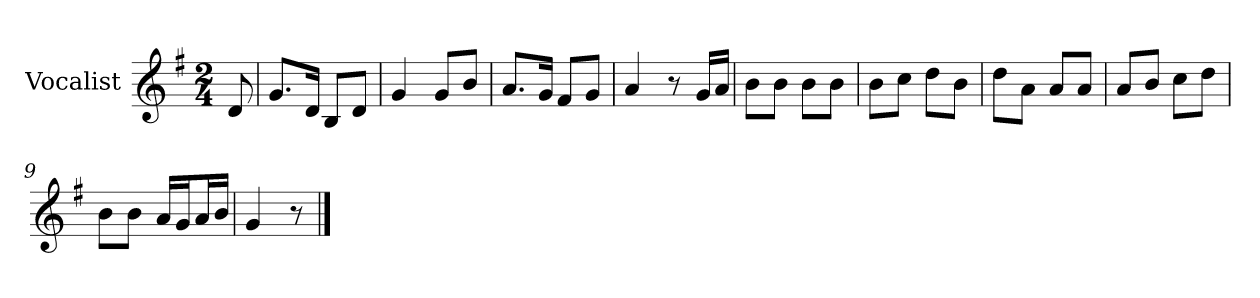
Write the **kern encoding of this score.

**kern
*part1
*staff1
*I"Vocalist
*k[f#]
*G:
*M2/4
=
8d
=1
8.gL
16dJk
8BL
8dJ
=2
4g
8gL
8bJ
=3
8.aL
16gJk
8f#L
8gJ
=4
4a
8r
16gLL
16aJJ
=5
8bL
8bJ
8bL
8bJ
=6
8bL
8ccJ
8ddL
8bJ
=7
8ddL
8aJ
8aL
8aJ
=8
8aL
8bJ
8ccL
8ddJ
=9
8bL
8bJ
16aLL
16gJ
16aL
16bJJ
=10
4g
8r
==
*-
